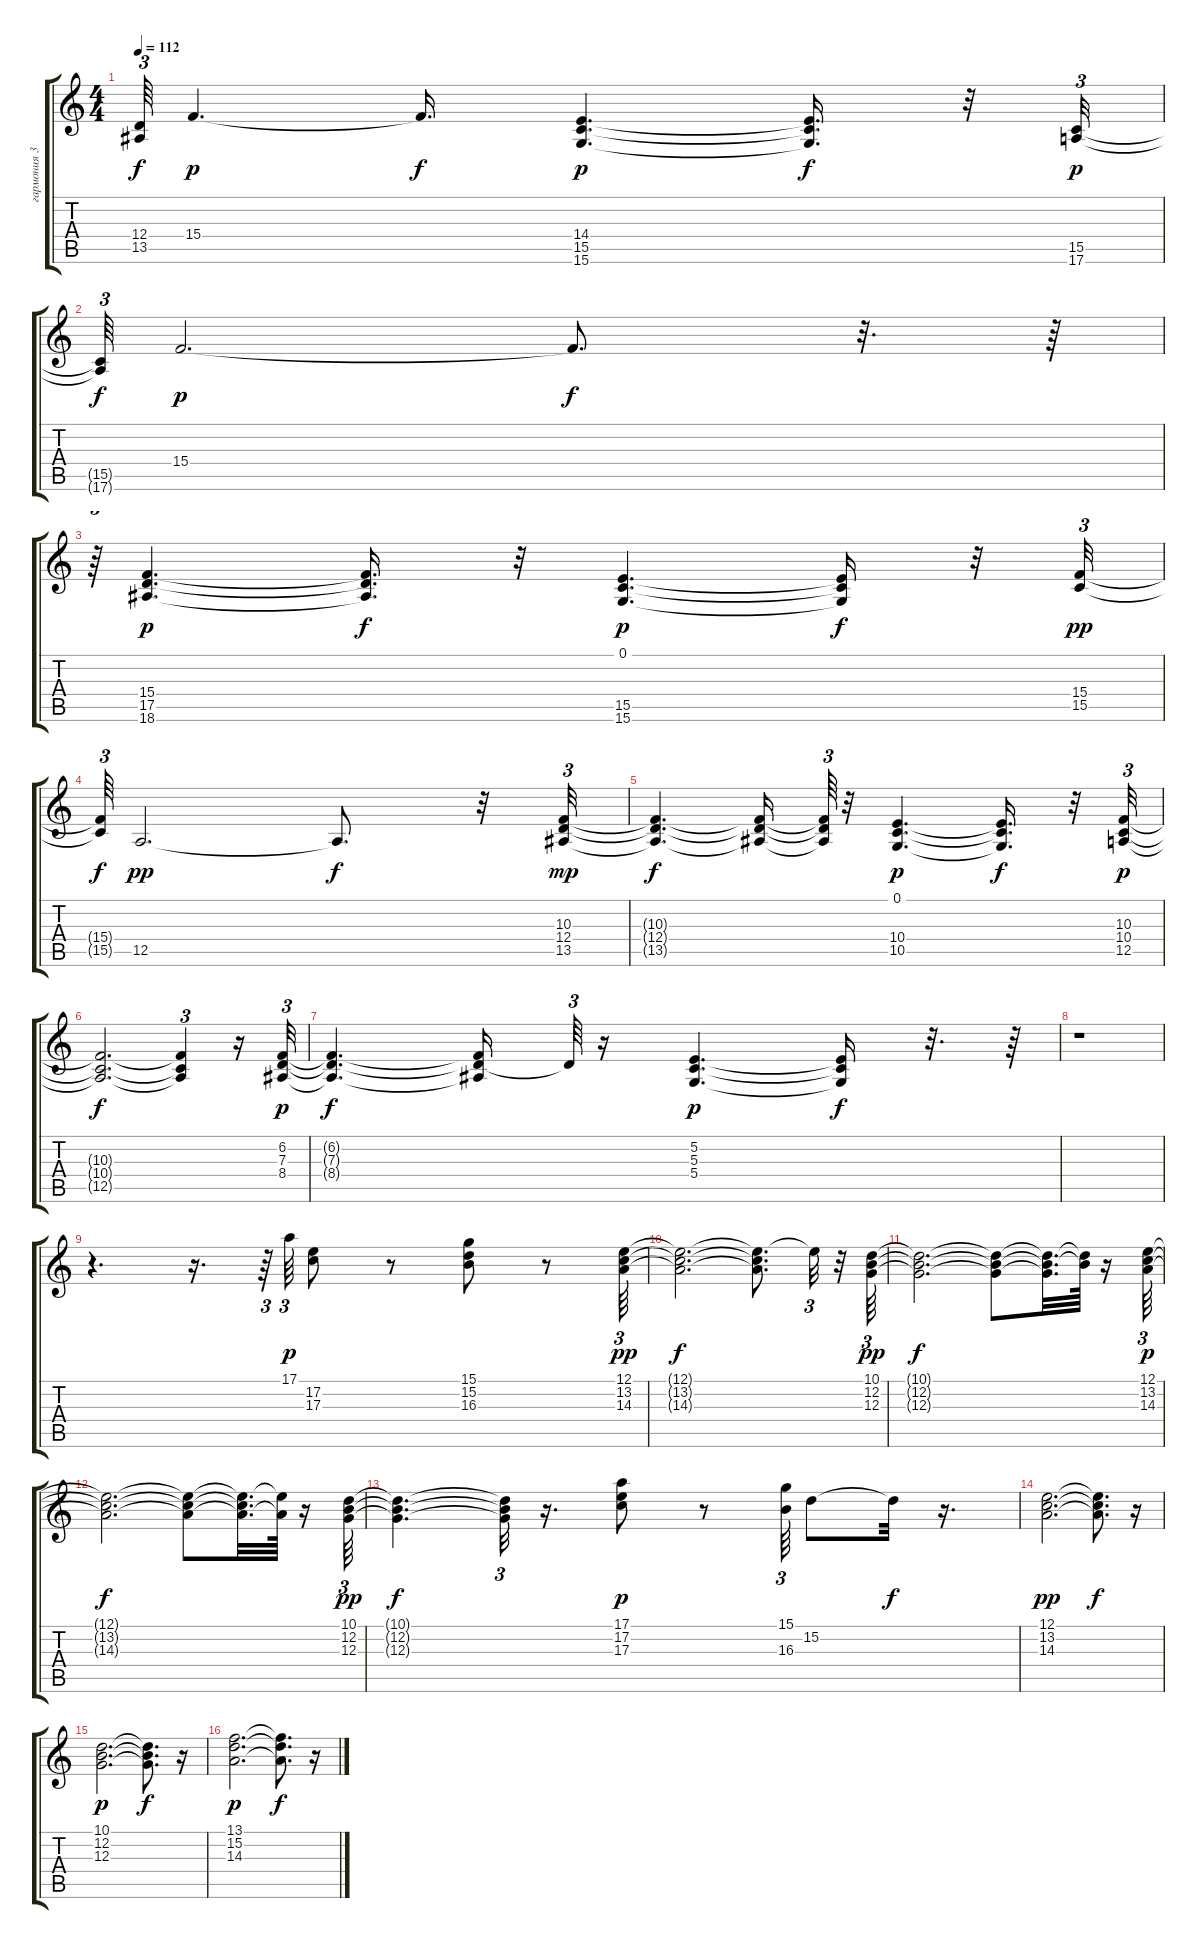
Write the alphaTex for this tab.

\track ("гармония 3" "гармония 3") {instrument stringensemble1}
\staff {score tabs}
\tuning (E4 B3 G3 D3 A2 E2) {hide}
\ts (4 4)
\tempo 112
\clef g2
\ks c
(12.4{t} 13.5{t}).64{tu (3 2) dy f} 15.4.4{d dy p} 15.4{t}.16{d dy f} (14.4 15.5 15.6).4{d dy p} (14.4{t} 15.5{t} 15.6{t}).16{d dy f} r.32 (15.5 17.6).32{tu (3 2) dy p} |
(15.5{t} 17.6{t}).64{tu (3 2) dy f} 15.4.2{d dy p} 15.4{t}.8{d dy f} r.32{d} r.64 |
r.64{tu (3 2)} (15.4 17.5 18.6).4{d dy p} (15.4{t} 17.5{t} 18.6{t}).16{d dy f} r.32 (0.1 15.5 15.6).4{d dy p} (0.1{t} 15.5{t} 15.6{t}).16{dy f} r.32 (15.4 15.5).32{tu (3 2) dy pp} |
(15.4{t} 15.5{t}).64{tu (3 2) dy f} 12.5.2{d dy pp} 12.5{t}.8{d dy f} r.32 (10.3 12.4 13.5).32{tu (3 2) dy mp} |
(10.3{t} 12.4{t} 13.5{t}).4{d dy f} (10.3{t} 12.4{t} 13.5{t}).16 (10.3{t} 12.4{t} 13.5{t}).64{tu (3 2)} r.32 (0.1 10.4 10.5).4{d dy p} (0.1{t} 10.4{t} 10.5{t}).16{d dy f} r.32 (10.3 10.4 12.5).32{tu (3 2) dy p} |
(10.3{t} 10.4{t} 12.5{t}).2{d dy f} (10.3{t} 10.4{t} 12.5{t}).4{tu (3 2)} r.16 (6.2 7.3 8.4).32{tu (3 2) dy p} |
(6.2{t} 7.3{t} 8.4{t}).4{d dy f} (6.2{t} 7.3{t} 8.4{t}).16 7.3{t}.64{tu (3 2)} r.16 (5.2 5.3 5.4).4{d dy p} (5.2{t} 5.3{t} 5.4{t}).16{dy f} r.32{d} r.64 |
r.1 |
r.4{d} r.16{d} r.64{tu (3 2)} 17.1.64{tu (3 2) dy p} (17.2 17.3).8 r.8 (15.1 15.2 16.3).8 r.8 (12.1 13.2 14.3).64{tu (3 2) dy pp} |
(12.1{t} 13.2{t} 14.3{t}).2{d dy f} (12.1{t} 13.2{t} 14.3{t}).8{d} 12.1{t}.32{tu (3 2)} r.32 (10.1 12.2 12.3).64{tu (3 2) dy pp} |
(10.1{t} 12.2{t} 12.3{t}).2{d dy f} (10.1{t} 12.2{t} 12.3{t}).8 (10.1{t} 12.2{t} 12.3{t}).32{d} (10.1{t} 12.2{t}).64 r.16 (12.1 13.2 14.3).64{tu (3 2) dy p} |
(12.1{t} 13.2{t} 14.3{t}).2{d dy f} (12.1{t} 13.2{t} 14.3{t}).8 (12.1{t} 13.2{t} 14.3{t}).32{d} (12.1{t} 14.3{t}).64 r.16 (10.1 12.2 12.3).64{tu (3 2) dy pp} |
(10.1{t} 12.2{t} 12.3{t}).4{d dy f} (10.1{t} 12.2{t} 12.3{t}).32{tu (3 2)} r.16{d} (17.1 17.2 17.3).8{dy p} r.8 (15.1 16.3).64{tu (3 2)} 15.2.8 15.2{t}.32{dy f} r.16{d} |
(12.1 13.2 14.3).2{d dy pp} (12.1{t} 13.2{t} 14.3{t}).8{d dy f} r.16 |
(10.1 12.2 12.3).2{d dy p} (10.1{t} 12.2{t} 12.3{t}).8{d dy f} r.16 |
(13.1 15.2 14.3).2{d dy p} (13.1{t} 15.2{t} 14.3{t}).8{d dy f} r.16
